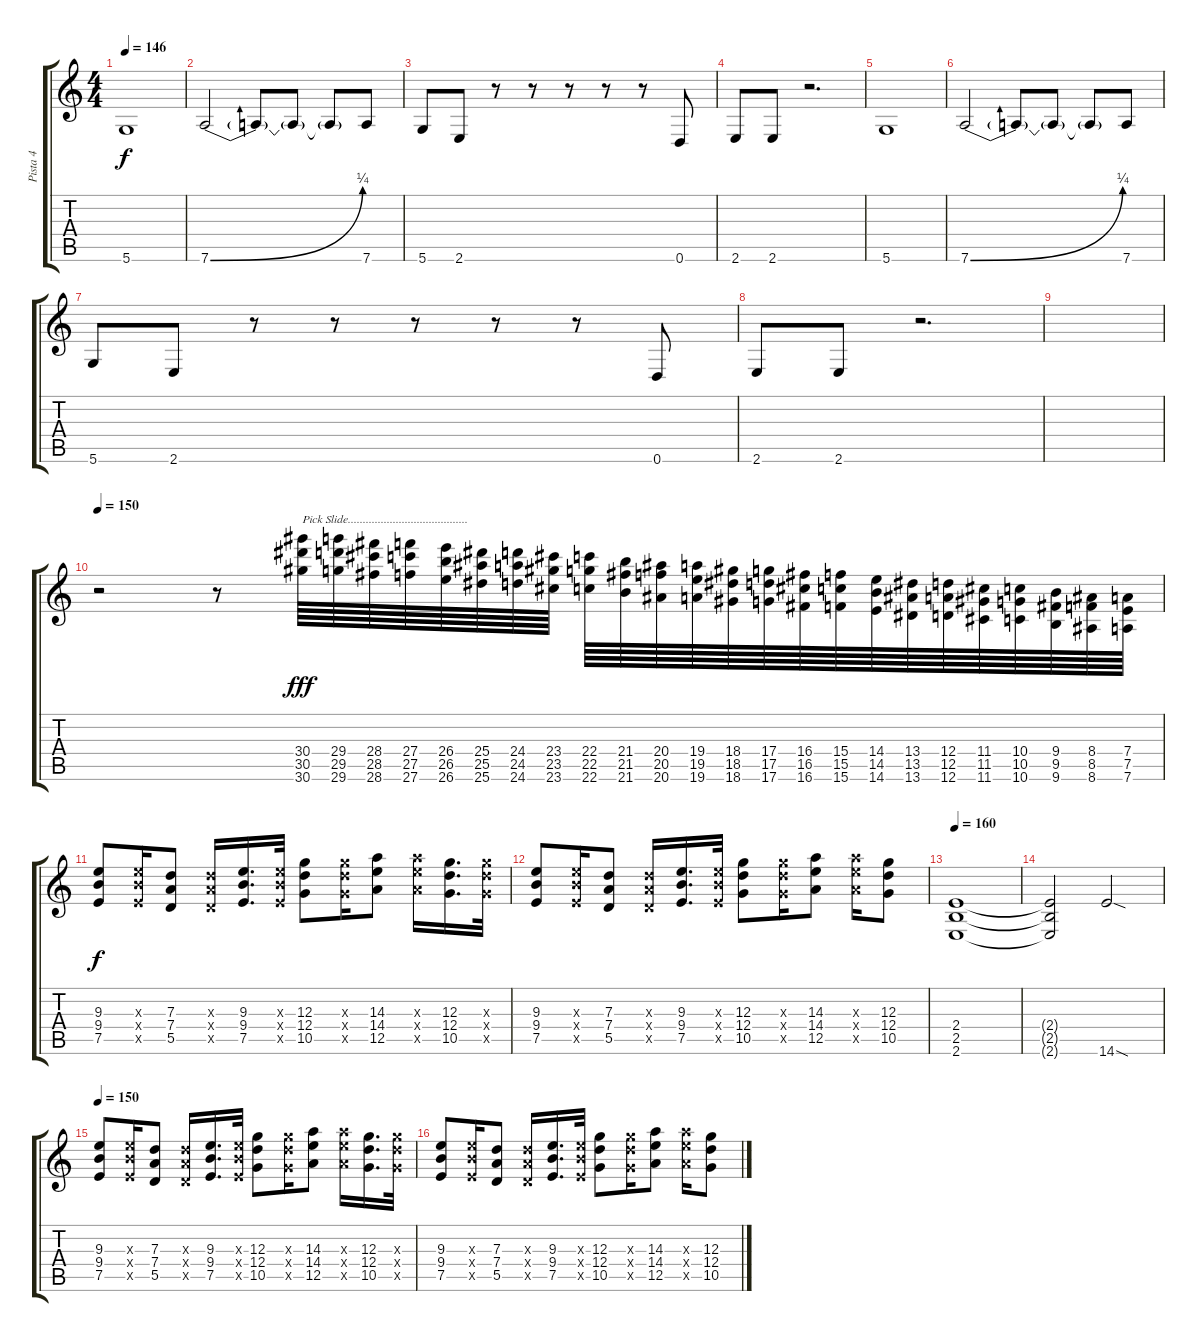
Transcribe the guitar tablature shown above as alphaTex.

\track ("Pista 4" "Pista 4") {instrument distortionguitar}
\staff {score tabs}
\tuning (E4 B3 G3 D3 A2 D2) {hide}
\ts (4 4)
\tempo 146
\clef g2
\ks c
5.6.1{dy f} |
7.6{be (bend 0 0 60 1)}.2 7.6{t}.8 7.6{t}.8 7.6{t}.8 7.6.8 |
5.6.8 2.6.8 r.8 r.8 r.8 r.8 r.8 0.6.8 |
2.6.8 2.6.8 r.2{d} |
5.6.1 |
7.6{be (bend 0 0 60 1)}.2 7.6{t}.8 7.6{t}.8 7.6{t}.8 7.6.8 |
5.6.8 2.6.8 r.8 r.8 r.8 r.8 r.8 0.6.8 |
2.6.8 2.6.8 r.2{d} |
|
\tempo 150
r.2 r.8 (30.4 30.5 30.6).64{txt "Pick Slide........................................" dy fff} (29.4 29.5 29.6).64 (28.4 28.5 28.6).64 (27.4 27.5 27.6).64 (26.4 26.5 26.6).64 (25.4 25.5 25.6).64 (24.4 24.5 24.6).64 (23.4 23.5 23.6).64 (22.4 22.5 22.6).64 (21.4 21.5 21.6).64 (20.4 20.5 20.6).64 (19.4 19.5 19.6).64 (18.4 18.5 18.6).64 (17.4 17.5 17.6).64 (16.4 16.5 16.6).64 (15.4 15.5 15.6).64 (14.4 14.5 14.6).64 (13.4 13.5 13.6).64 (12.4 12.5 12.6).64 (11.4 11.5 11.6).64 (10.4 10.5 10.6).64 (9.4 9.5 9.6).64 (8.4 8.5 8.6).64 (7.4 7.5 7.6).64 |
(9.3 9.4 7.5).8{dy f} (9.3{x} 9.4{x} 7.5{x}).16 (7.3 7.4 5.5).8 (7.3{x} 7.4{x} 5.5{x}).16 (9.3 9.4 7.5).16{d} (9.3{x} 9.4{x} 7.5{x}).32 (12.3 12.4 10.5).8 (12.3{x} 12.4{x} 10.5{x}).16 (14.3 14.4 12.5).8 (14.3{x} 14.4{x} 12.5{x}).16 (12.3 12.4 10.5).16{d} (12.3{x} 12.4{x} 10.5{x}).32 |
(9.3 9.4 7.5).8 (9.3{x} 9.4{x} 7.5{x}).16 (7.3 7.4 5.5).8 (7.3{x} 7.4{x} 5.5{x}).16 (9.3 9.4 7.5).16{d} (9.3{x} 9.4{x} 7.5{x}).32 (12.3 12.4 10.5).8 (12.3{x} 12.4{x} 10.5{x}).16 (14.3 14.4 12.5).8 (14.3{x} 14.4{x} 12.5{x}).16 (12.3 12.4 10.5).8 |
\tempo 160
(2.4 2.5 2.6).1 |
(2.4{t} 2.5{t} 2.6{t}).2 14.6{sod}.2 |
\tempo 150
(9.3 9.4 7.5).8 (9.3{x} 9.4{x} 7.5{x}).16 (7.3 7.4 5.5).8 (7.3{x} 7.4{x} 5.5{x}).16 (9.3 9.4 7.5).16{d} (9.3{x} 9.4{x} 7.5{x}).32 (12.3 12.4 10.5).8 (12.3{x} 12.4{x} 10.5{x}).16 (14.3 14.4 12.5).8 (14.3{x} 14.4{x} 12.5{x}).16 (12.3 12.4 10.5).16{d} (12.3{x} 12.4{x} 10.5{x}).32 |
(9.3 9.4 7.5).8 (9.3{x} 9.4{x} 7.5{x}).16 (7.3 7.4 5.5).8 (7.3{x} 7.4{x} 5.5{x}).16 (9.3 9.4 7.5).16{d} (9.3{x} 9.4{x} 7.5{x}).32 (12.3 12.4 10.5).8 (12.3{x} 12.4{x} 10.5{x}).16 (14.3 14.4 12.5).8 (14.3{x} 14.4{x} 12.5{x}).16 (12.3 12.4 10.5).8
